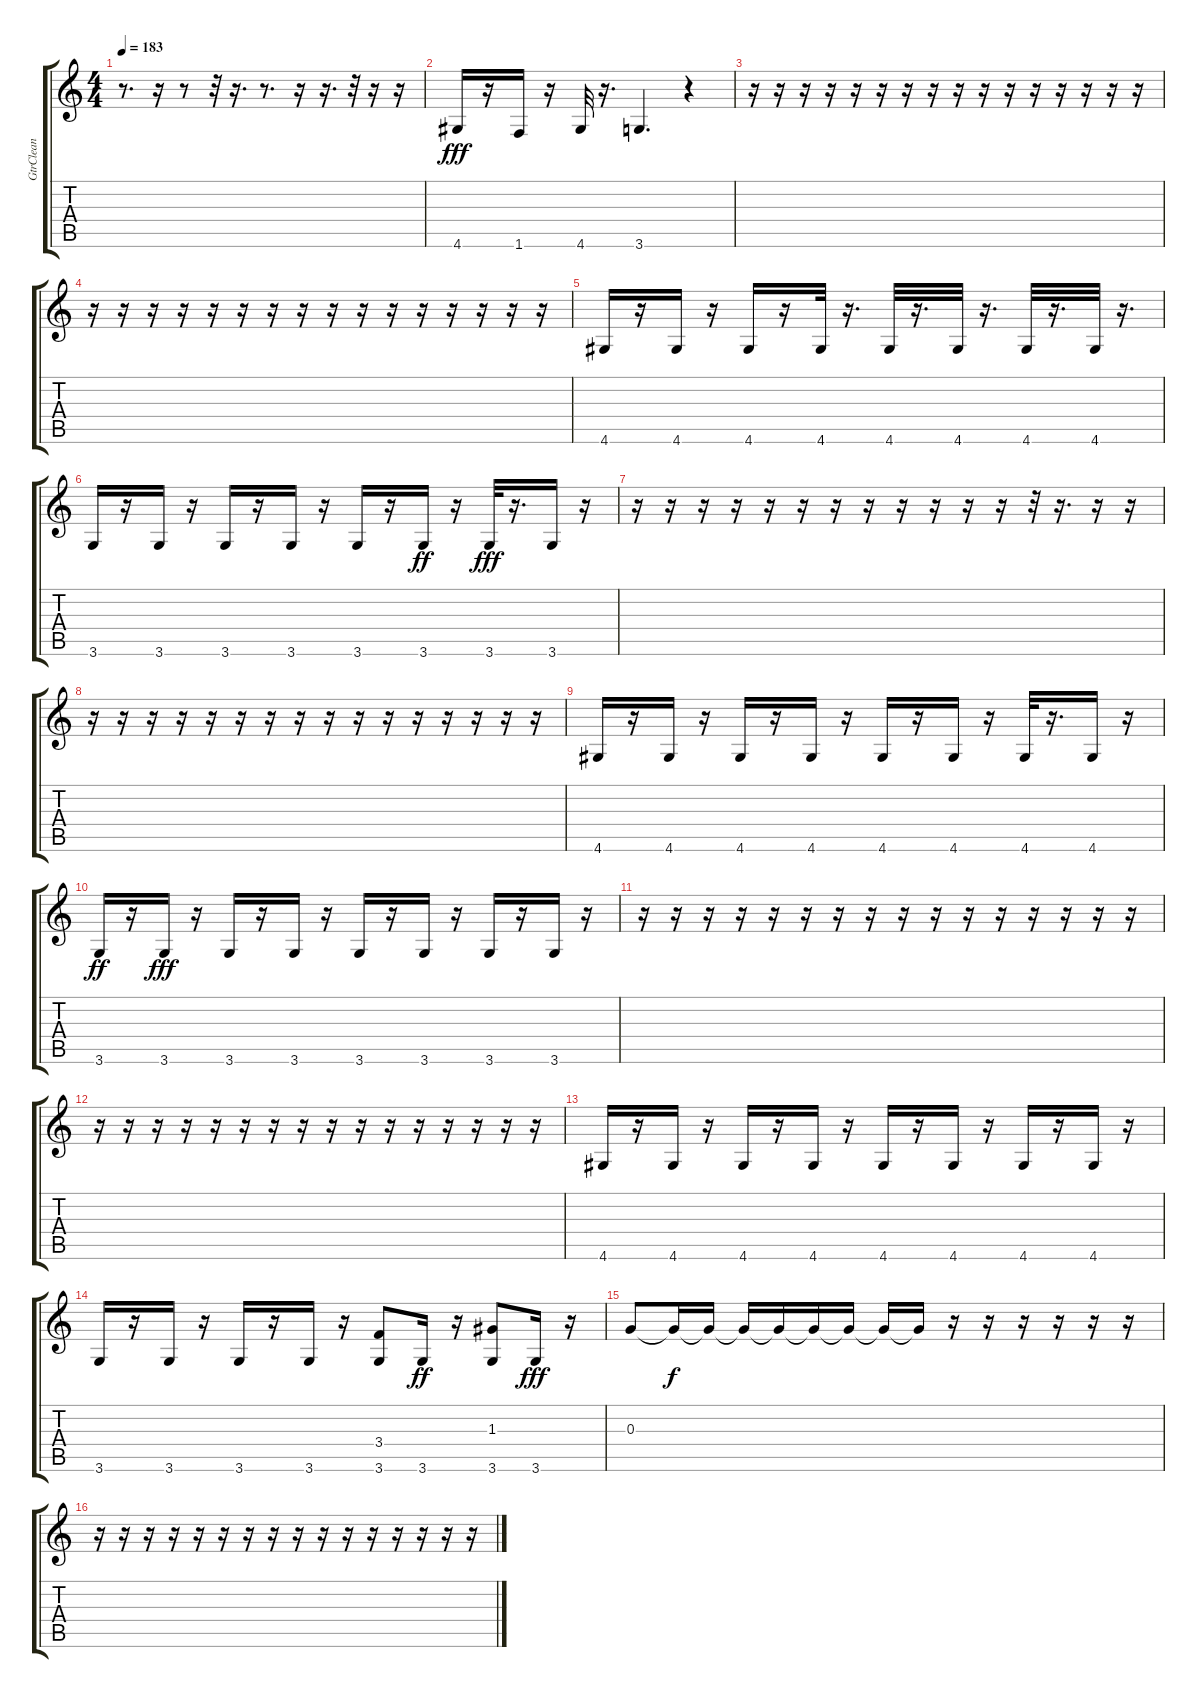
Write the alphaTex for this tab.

\track ("GtrClean" "GtrClean") {instrument electricguitarclean}
\staff {score tabs}
\tuning (E4 B3 G3 D3 A2 E2) {hide}
\ts (4 4)
\tempo 183
\clef g2
\ks c
r.8{d dy fff} r.16 r.8 r.32 r.16{d} r.8{d} r.16 r.16{d} r.32 r.16 r.16 |
4.6.16 r.16 1.6.16 r.16 4.6.32 r.16{d} 3.6.4{d} r.4 |
r.16 r.16 r.16 r.16 r.16 r.16 r.16 r.16 r.16 r.16 r.16 r.16 r.16 r.16 r.16 r.16 |
r.16 r.16 r.16 r.16 r.16 r.16 r.16 r.16 r.16 r.16 r.16 r.16 r.16 r.16 r.16 r.16 |
4.6.16 r.16 4.6.16 r.16 4.6.16 r.16 4.6.32 r.16{d} 4.6.32 r.16{d} 4.6.32 r.16{d} 4.6.32 r.16{d} 4.6.32 r.16{d} |
3.6.16 r.16 3.6.16 r.16 3.6.16 r.16 3.6.16 r.16 3.6.16 r.16 3.6.16{dy ff} r.16 3.6.32{dy fff} r.16{d} 3.6.16 r.16 |
r.16 r.16 r.16 r.16 r.16 r.16 r.16 r.16 r.16 r.16 r.16 r.16 r.32 r.16{d} r.16 r.16 |
r.16 r.16 r.16 r.16 r.16 r.16 r.16 r.16 r.16 r.16 r.16 r.16 r.16 r.16 r.16 r.16 |
4.6.16 r.16 4.6.16 r.16 4.6.16 r.16 4.6.16 r.16 4.6.16 r.16 4.6.16 r.16 4.6.32 r.16{d} 4.6.16 r.16 |
3.6.16{dy ff} r.16 3.6.16{dy fff} r.16 3.6.16 r.16 3.6.16 r.16 3.6.16 r.16 3.6.16 r.16 3.6.16 r.16 3.6.16 r.16 |
r.16 r.16 r.16 r.16 r.16 r.16 r.16 r.16 r.16 r.16 r.16 r.16 r.16 r.16 r.16 r.16 |
r.16 r.16 r.16 r.16 r.16 r.16 r.16 r.16 r.16 r.16 r.16 r.16 r.16 r.16 r.16 r.16 |
4.6.16 r.16 4.6.16 r.16 4.6.16 r.16 4.6.16 r.16 4.6.16 r.16 4.6.16 r.16 4.6.16 r.16 4.6.16 r.16 |
3.6.16 r.16 3.6.16 r.16 3.6.16 r.16 3.6.16 r.16 (3.4 3.6).8 3.6.16{dy ff} r.16 (1.3 3.6).8 3.6.16{dy fff} r.16 |
0.3.8 0.3{t}.16{dy f} 0.3{t}.16 0.3{t}.16 0.3{t}.16 0.3{t}.16 0.3{t}.16 0.3{t}.16 0.3{t}.16 r.16 r.16 r.16 r.16 r.16 r.16 |
r.16 r.16 r.16 r.16 r.16 r.16 r.16 r.16 r.16 r.16 r.16 r.16 r.16 r.16 r.16 r.16
